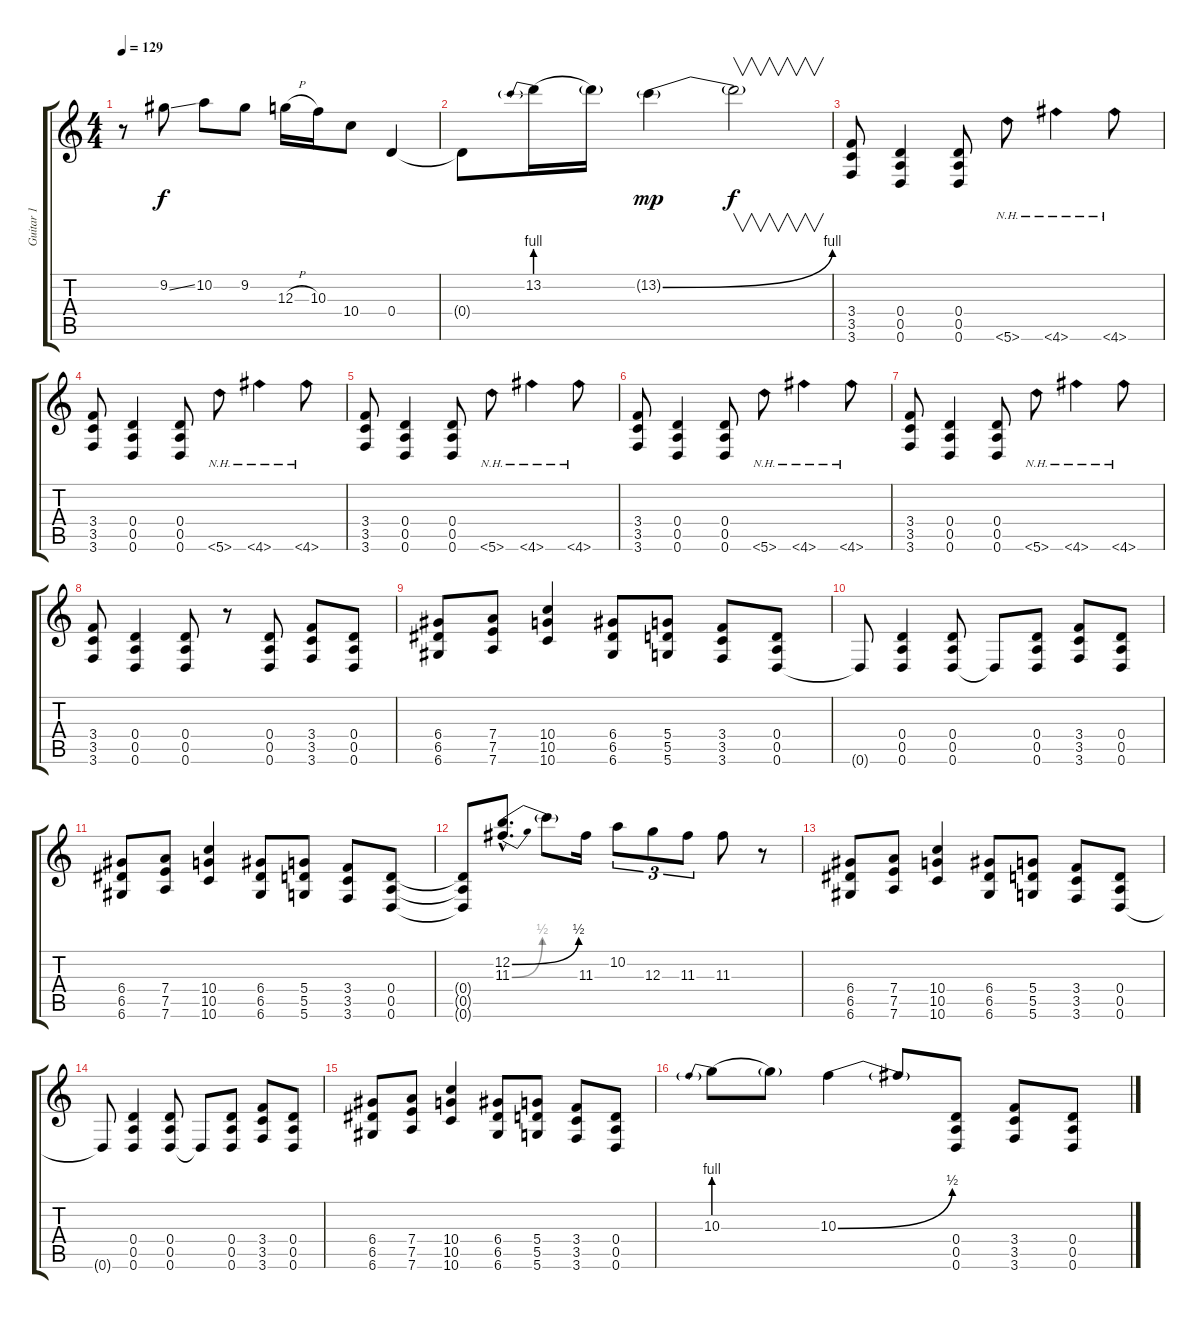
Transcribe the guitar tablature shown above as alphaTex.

\track ("Guitar 1 " "Guitar 1 ") {instrument distortionguitar}
\staff {score tabs}
\tuning (E4 B3 G3 D3 A2 D2) {hide}
\ts (4 4)
\tempo 129
\clef g2
\ks c
r.8{dy f} 9.2{ss}.8 10.2.8 9.2.8 12.3{h}.16 10.3.16 10.4.8 0.4.4 |
0.4{t}.8 13.2{be (prebend 0 4 60 4)}.16 13.2{t}.16 13.2{be (bend 0 0 60 4) g}.4{dy mp} 13.2{t}.2{v dy f} |
(3.4 3.5 3.6).8 (0.4 0.5 0.6).4 (0.4 0.5 0.6).8 5.6{nh}.8 4.6{nh}.4 4.6{nh}.8 |
(3.4 3.5 3.6).8 (0.4 0.5 0.6).4 (0.4 0.5 0.6).8 5.6{nh}.8 4.6{nh}.4 4.6{nh}.8 |
(3.4 3.5 3.6).8 (0.4 0.5 0.6).4 (0.4 0.5 0.6).8 5.6{nh}.8 4.6{nh}.4 4.6{nh}.8 |
(3.4 3.5 3.6).8 (0.4 0.5 0.6).4 (0.4 0.5 0.6).8 5.6{nh}.8 4.6{nh}.4 4.6{nh}.8 |
(3.4 3.5 3.6).8 (0.4 0.5 0.6).4 (0.4 0.5 0.6).8 5.6{nh}.8 4.6{nh}.4 4.6{nh}.8 |
(3.4 3.5 3.6).8 (0.4 0.5 0.6).4 (0.4 0.5 0.6).8 r.8 (0.4 0.5 0.6).8 (3.4 3.5 3.6).8 (0.4 0.5 0.6).8 |
(6.4 6.5 6.6).8 (7.4 7.5 7.6).8 (10.4 10.5 10.6).4 (6.4 6.5 6.6).8 (5.4 5.5 5.6).8 (3.4 3.5 3.6).8 (0.4 0.5 0.6).8 |
0.6{t}.8 (0.4 0.5 0.6).4 (0.4 0.5 0.6).8 0.6{t}.8 (0.4 0.5 0.6).8 (3.4 3.5 3.6).8 (0.4 0.5 0.6).8 |
(6.4 6.5 6.6).8 (7.4 7.5 7.6).8 (10.4 10.5 10.6).4 (6.4 6.5 6.6).8 (5.4 5.5 5.6).8 (3.4 3.5 3.6).8 (0.4 0.5 0.6).8 |
(0.4{t} 0.5{t} 0.6{t}).8 (12.2{be (bend 0 0 60 2) hac} 11.3{be (bend 0 0 60 2) hac}).8{d} 12.2{t}.8 11.3.16 10.2.8{tu (3 2)} 12.3.8{tu (3 2)} 11.3.8{tu (3 2)} 11.3.8 r.8 |
(6.4 6.5 6.6).8 (7.4 7.5 7.6).8 (10.4 10.5 10.6).4 (6.4 6.5 6.6).8 (5.4 5.5 5.6).8 (3.4 3.5 3.6).8 (0.4 0.5 0.6).8 |
0.6{t}.8 (0.4 0.5 0.6).4 (0.4 0.5 0.6).8 0.6{t}.8 (0.4 0.5 0.6).8 (3.4 3.5 3.6).8 (0.4 0.5 0.6).8 |
(6.4 6.5 6.6).8 (7.4 7.5 7.6).8 (10.4 10.5 10.6).4 (6.4 6.5 6.6).8 (5.4 5.5 5.6).8 (3.4 3.5 3.6).8 (0.4 0.5 0.6).8 |
10.3{be (prebend 0 4 60 4)}.8 10.3{t}.8 10.3{be (bend 0 0 60 2)}.4 10.3{t}.8 (0.4 0.5 0.6).8 (3.4 3.5 3.6).8 (0.4 0.5 0.6).8
